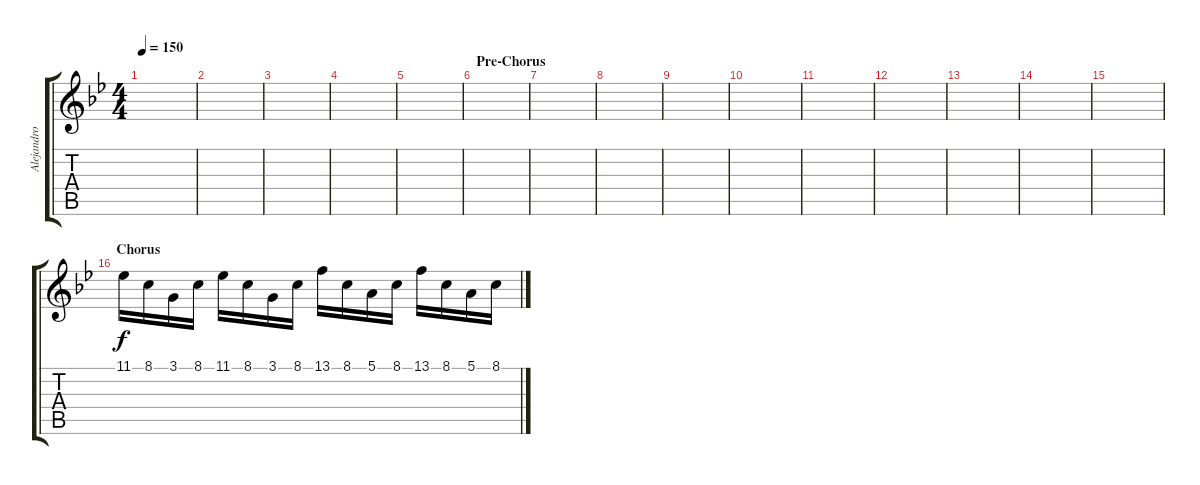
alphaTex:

\track ("Alejandro (Kb/Piano)" "Alejandro ") {instrument lead2sawtooth}
\staff {score tabs}
\tuning (E4 B3 G3 D3 A2 E2) {hide}
\ts (4 4)
\tempo 150
\clef g2
\ks gminor
|
|
|
|
|
\section ("" "Pre-Chorus")
|
|
|
|
|
|
|
|
|
|
\section ("" "Chorus")
11.1.16 8.1.16 3.1.16 8.1.16 11.1.16 8.1.16 3.1.16 8.1.16 13.1.16 8.1.16 5.1.16 8.1.16 13.1.16 8.1.16 5.1.16 8.1.16
